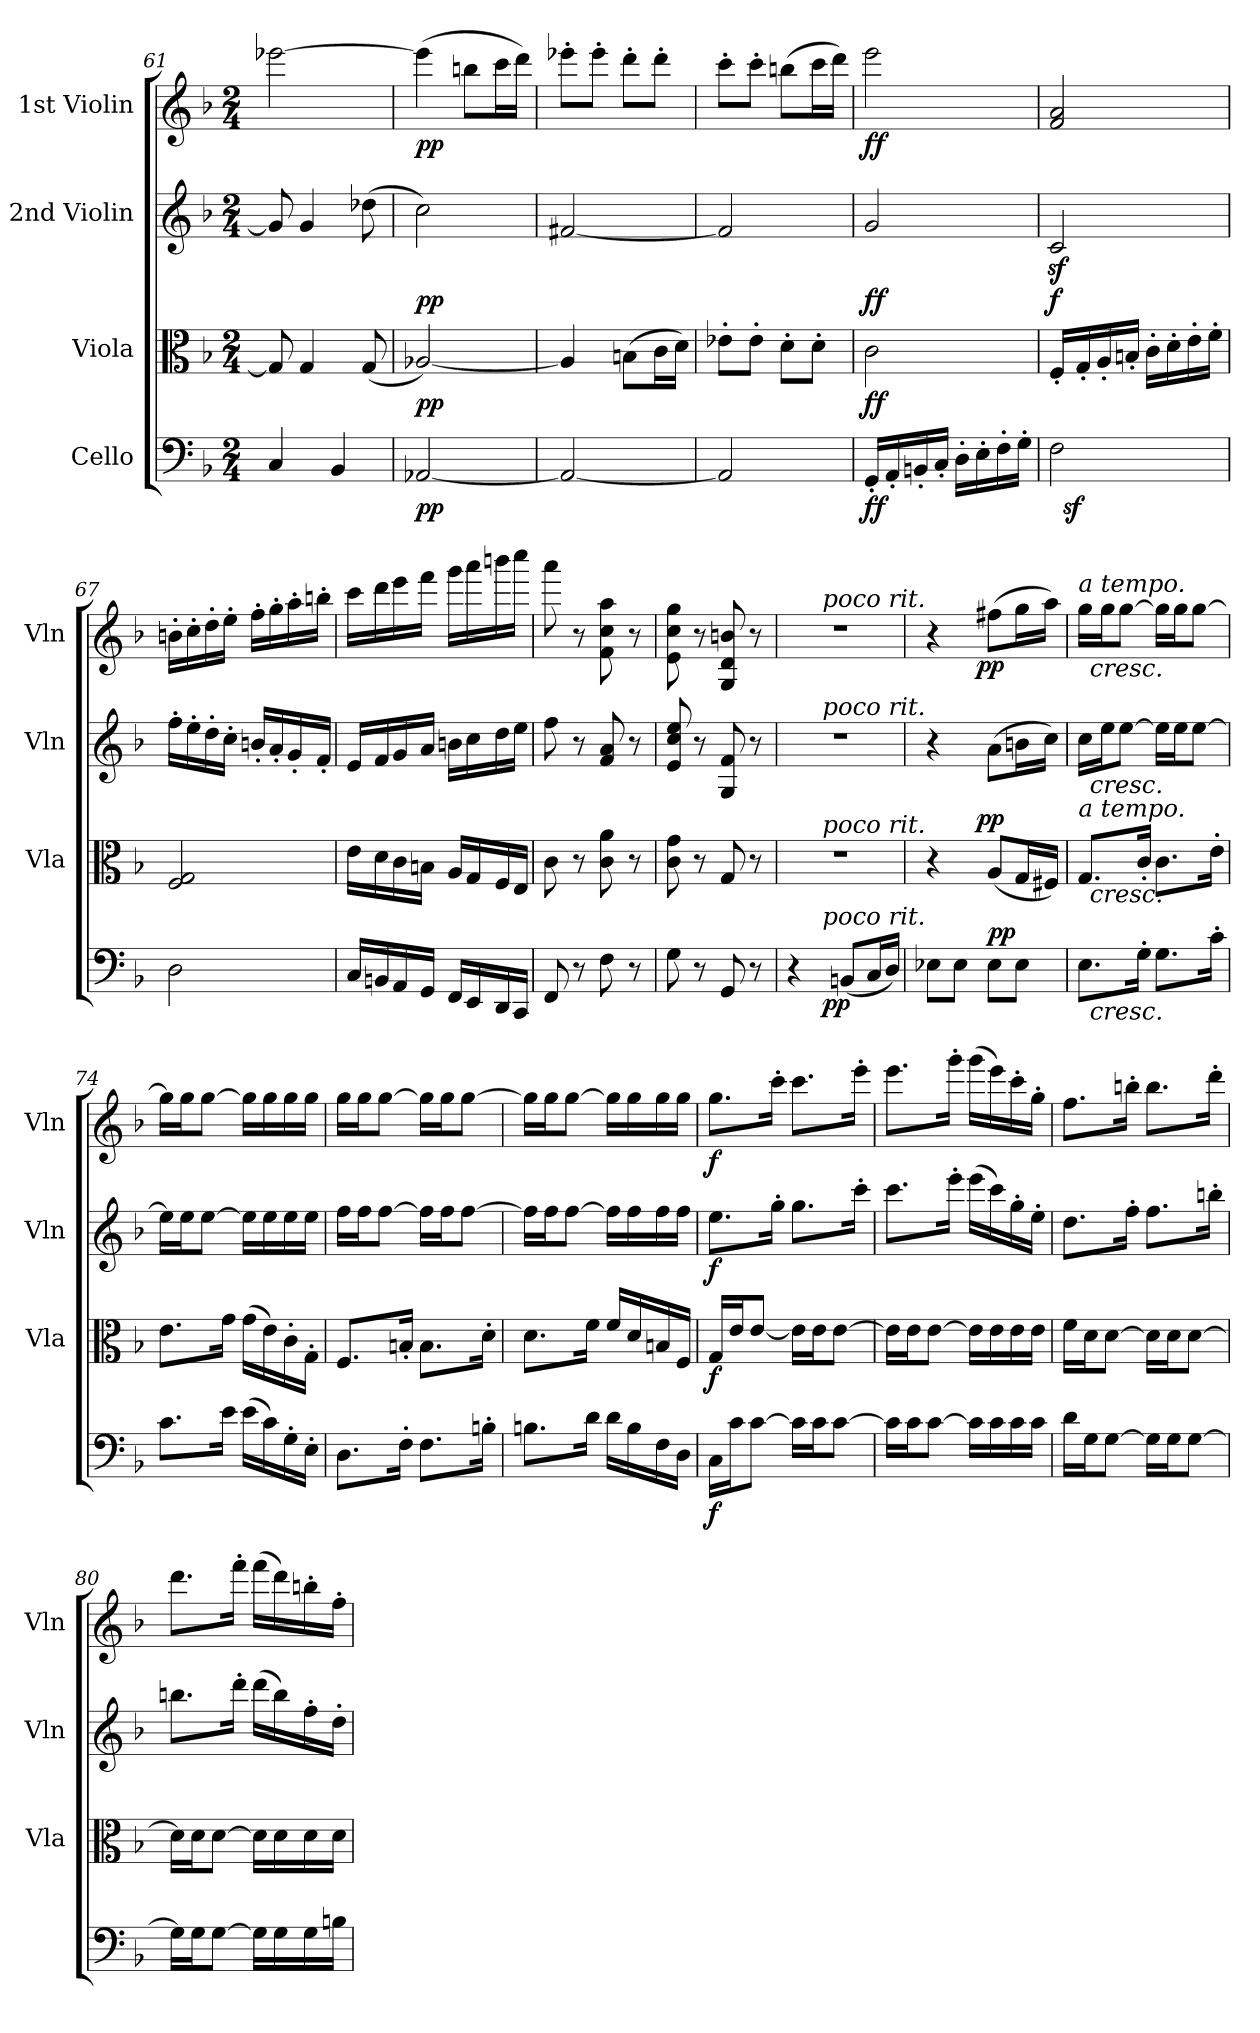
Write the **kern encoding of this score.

**kern	**dynam	**kern	**dynam	**kern	**dynam	**kern	**dynam
*part4	*part4	*part3	*part3	*part2	*part2	*part1	*part1
*staff4	*staff4	*staff3	*staff3	*staff2	*staff2	*staff1	*staff1
*I"Cello	*	*I"Viola	*	*I"2nd Violin	*	*I"1st Violin	*
*	*	*I'Vla	*	*I'Vln	*	*I'Vln	*
*clefF4	*	*clefC3	*	*clefG2	*	*clefG2	*
*k[b-]	*	*k[b-]	*	*k[b-]	*	*k[b-]	*
*F:	*	*F:	*	*F:	*	*F:	*
*M2/4	*	*M2/4	*	*M2/4	*	*M2/4	*
=61	=61	=61	=61	=61	=61	=61	=61
4C/	.	8G/]	.	8g/]	.	[2eee-X\	.
.	.	4G/	.	4g/	.	.	.
4BB-/	.	.	.	.	.	.	.
.	.	(<8G/	.	(>8dd-X\	.	.	.
=62	=62	=62	=62	=62	=62	=62	=62
!	!LO:DY:b	!	!LO:DY:b	!	!LO:DY:b	!	!LO:DY:b
[2AA-X/	pp	[2A-X/)	pp	2cc\)	pp	(>4eee-\]	pp
.	.	.	.	.	.	8bbn\L	.
.	.	.	.	.	.	16ccc\L	.
.	.	.	.	.	.	16ddd\JJ)	.
=63	=63	=63	=63	=63	=63	=63	=63
2AA-/_	.	4A-/]	.	[2f#X/	.	8eee-X'>\L	.
.	.	.	.	.	.	8eee-'>\J	.
.	.	(>8Bn\L	.	.	.	8ddd'>\L	.
.	.	16c\L	.	.	.	8ddd'>\J	.
.	.	16d\JJ)	.	.	.	.	.
=64	=64	=64	=64	=64	=64	=64	=64
2AA-/]	.	8e-X'>\L	.	2f#/]	.	8ccc'>\L	.
.	.	8e-'>\J	.	.	.	8ccc'>\J	.
.	.	8d'>\L	.	.	.	(>8bbn\L	.
.	.	8d'>\J	.	.	.	16ccc\L	.
.	.	.	.	.	.	16ddd\JJ)	.
=65	=65	=65	=65	=65	=65	=65	=65
!	!LO:DY:b	!	!LO:DY:b	!	!LO:DY:b	!	!LO:DY:b
16GG'</LL	ff	2c\	ff	2g/	ff	2eee\	ff
16AA'</	.	.	.	.	.	.	.
16BBn'</	.	.	.	.	.	.	.
16C'</JJ	.	.	.	.	.	.	.
16D'>\LL	.	.	.	.	.	.	.
16E'>\	.	.	.	.	.	.	.
16F'>\	.	.	.	.	.	.	.
16G'>\JJ	.	.	.	.	.	.	.
=66	=66	=66	=66	=66	=66	=66	=66
!	!	!	!	!	!LO:DY:b	!	!
*^	*	*	*	*	*	*	*
2F\	32ryy	.	16F'</LL	.	2cz>/	f	2f/ 2a/	.
!	!	!LO:DY:b	!	!	!	!	!	!
.	4...ryy	sf	.	.	.	.	.	.
.	.	.	16G'</	.	.	.	.	.
.	.	.	16A'</	.	.	.	.	.
.	.	.	16Bn'</JJ	.	.	.	.	.
.	.	.	16c'>\LL	.	.	.	.	.
.	.	.	16d'>\	.	.	.	.	.
.	.	.	16e'>\	.	.	.	.	.
.	.	.	16f'>\JJ	.	.	.	.	.
*v	*v	*	*	*	*	*	*	*
!!LO:PB:g=z
=67	=67	=67	=67	=67	=67	=67	=67
2D\	.	2F/ 2G/	.	16ff'>\LL	.	16bn'>\LL	.
.	.	.	.	16ee'>\	.	16cc'>\	.
.	.	.	.	16dd'>\	.	16dd'>\	.
.	.	.	.	16cc'>\JJ	.	16ee'>\JJ	.
.	.	.	.	16bn'</LL	.	16ff'>\LL	.
.	.	.	.	16a'</	.	16gg'>\	.
.	.	.	.	16g'</	.	16aa'>\	.
.	.	.	.	16f'</JJ	.	16bbn'>\JJ	.
=68	=68	=68	=68	=68	=68	=68	=68
16C/LL	.	16e\LL	.	16e/LL	.	16ccc\LL	.
16BBn/	.	16d\	.	16f/	.	16ddd\	.
16AA/	.	16c\	.	16g/	.	16eee\	.
16GG/JJ	.	16Bn\JJ	.	16a/JJ	.	16fff\JJ	.
16FF/LL	.	16A/LL	.	16bn\LL	.	16ggg\LL	.
16EE/	.	16G/	.	16cc\	.	16aaa\	.
16DD/	.	16F/	.	16dd\	.	16bbbn\	.
16CC/JJ	.	16E/JJ	.	16ee\JJ	.	16cccc\JJ	.
=69	=69	=69	=69	=69	=69	=69	=69
8FF/	.	8c\	.	8ff\	.	8aaa\	.
8r	.	8r	.	8r	.	8r	.
8F\	.	8c\ 8a\	.	8f/ 8a/	.	8f\ 8cc\ 8aa\	.
8r	.	8r	.	8r	.	8r	.
=70	=70	=70	=70	=70	=70	=70	=70
8G\	.	8c\ 8g\	.	8e/ 8cc/ 8ee/	.	8e\ 8cc\ 8gg\	.
8r	.	8r	.	8r	.	8r	.
8GG/	.	8G/	.	8G/ 8f/	.	8G/ 8d/ 8bn/	.
8r	.	8r	.	8r	.	8r	.
=71	=71	=71	=71	=71	=71	=71	=71
*^	*	*^	*	*^	*	*^	*
4r	8.ryy	.	2r	8.ryy	.	2r	8.ryy	.	2r	8.ryy	.
!	!	!	!	!	!	!	!	!	!	!LO:TX:a:i:t=poco rit.	!
!	!	!	!	!	!	!	!LO:TX:a:i:t=poco rit.	!	!	!	!
!	!	!	!	!LO:TX:a:i:t=poco rit.	!	!	!	!	!	!	!
!	!LO:TX:a:i:t=poco rit.	!	!	!	!	!	!	!	!	!	!
!	!	!LO:DY:b	!	!	!	!	!	!	!	!	!
.	4ryy	pp	.	4ryy	.	.	4ryy	.	.	4ryy	.
(<8BBn/L	.	.	.	.	.	.	.	.	.	.	.
16C/L	.	.	.	.	.	.	.	.	.	.	.
16D/JJ)	16ryy	.	.	16ryy	.	.	16ryy	.	.	16ryy	.
*v	*v	*	*	*	*	*v	*v	*	*	*	*
=72	=72	=72	=72	=72	=72	=72	=72	=72	=72
8E-X\L	.	4r	8..ryy	.	4r	.	4r	8..ryy	.
8E-\J	.	.	.	.	.	.	.	.	.
!	!	!	!	!LO:DY:a	!	!	!	!	!LO:DY:b
.	.	.	4ryy	pp	.	.	.	4ryy	pp
!	!LO:DY:a	!	!	!	!	!	!	!	!
8E-\L	pp	(<8A/L	.	.	(>8a\L	.	(>8ff#X\L	.	.
8E-\J	.	16G/L	.	.	16bn\L	.	16gg\L	.	.
.	.	16F#X/JJ)	.	.	16cc\JJ)	.	16aa\JJ)	.	.
.	.	.	32ryy	.	.	.	.	32ryy	.
=73	=73	=73	=73	=73	=73	=73	=73	=73	=73
!	!	!	!	!	!	!	!LO:TX:a:i:t=a tempo.	!	!
!	!	!	!	!	!LO:TX:a:i:t=a tempo.	!	!	!	!
!	!	!LO:TX:a:i:t=a tempo.	!	!	!	!	!	!	!
!LO:TX:a:i:t=a tempo.	!	!	!	!	!	!	!	!	!
*^	*	*	*	*	*^	*	*	*	*
8.E\L	32ryy	.	8.G/L	32ryy	.	16cc\LL	32ryy	.	16gg\LL	32ryy	.
!	!	!	!	!	!	!	!	!	!	!LO:TX:b:i:t=cresc.	!
!	!	!	!	!	!	!	!LO:TX:b:i:t=cresc.	!	!	!	!
!	!	!	!	!LO:TX:b:i:t=cresc.	!	!	!	!	!	!	!
!	!LO:TX:b:i:t=cresc.	!	!	!	!	!	!	!	!	!	!
.	4...ryy	.	.	4...ryy	.	.	4...ryy	.	.	4...ryy	.
.	.	.	.	.	.	16ee\J	.	.	16gg\J	.	.
.	.	.	.	.	.	[8ee\J	.	.	[8gg\J	.	.
16G'>\Jk	.	.	16c'</Jk	.	.	.	.	.	.	.	.
8.G\L	.	.	8.c\L	.	.	16ee\LL]	.	.	16gg\LL]	.	.
.	.	.	.	.	.	16ee\J	.	.	16gg\J	.	.
.	.	.	.	.	.	[8ee\J	.	.	[8gg\J	.	.
16c'>\Jk	.	.	16e'>\Jk	.	.	.	.	.	.	.	.
*v	*v	*	*	*	*	*v	*v	*	*v	*v	*
*	*	*v	*v	*	*	*	*	*
=74	=74	=74	=74	=74	=74	=74	=74
8.c\L	.	8.e\L	.	16ee\LL]	.	16gg\LL]	.
.	.	.	.	16ee\J	.	16gg\J	.
.	.	.	.	[8ee\J	.	[8gg\J	.
16e\Jk	.	16g\Jk	.	.	.	.	.
(>16e\LL	.	(>16g\LL	.	16ee\LL]	.	16gg\LL]	.
16c\)	.	16e\)	.	16ee\	.	16gg\	.
16G'>\	.	16c'>\	.	16ee\	.	16gg\	.
16E'>\JJ	.	16G'>\JJ	.	16ee\JJ	.	16gg\JJ	.
=75	=75	=75	=75	=75	=75	=75	=75
8.D\L	.	8.F/L	.	16ff\LL	.	16gg\LL	.
.	.	.	.	16ff\J	.	16gg\J	.
.	.	.	.	[8ff\J	.	[8gg\J	.
16F'>\Jk	.	16Bn'</Jk	.	.	.	.	.
8.F\L	.	8.B\L	.	16ff\LL]	.	16gg\LL]	.
.	.	.	.	16ff\J	.	16gg\J	.
.	.	.	.	[8ff\J	.	[8gg\J	.
16Bn'>\Jk	.	16d'>\Jk	.	.	.	.	.
!!LO:LB:g=z
=76	=76	=76	=76	=76	=76	=76	=76
8.Bn\L	.	8.d\L	.	16ff\LL]	.	16gg\LL]	.
.	.	.	.	16ff\J	.	16gg\J	.
.	.	.	.	[8ff\J	.	[8gg\J	.
16d\Jk	.	16f\Jk	.	.	.	.	.
16d\LL	.	16f/LL	.	16ff\LL]	.	16gg\LL]	.
16B\	.	16d/	.	16ff\	.	16gg\	.
16F\	.	16Bn/	.	16ff\	.	16gg\	.
16D\JJ	.	16F/JJ	.	16ff\JJ	.	16gg\JJ	.
=77	=77	=77	=77	=77	=77	=77	=77
!	!LO:DY:b	!	!LO:DY:b	!	!LO:DY:b	!	!LO:DY:b
16C\LL	f	16G/LL	f	8.ee\L	f	8.gg\L	f
16c\J	.	16e/J	.	.	.	.	.
[8c\J	.	[8e/J	.	.	.	.	.
.	.	.	.	16gg'>\Jk	.	16ccc'>\Jk	.
16c\LL]	.	16e\LL]	.	8.gg\L	.	8.ccc\L	.
16c\J	.	16e\J	.	.	.	.	.
[8c\J	.	[8e\J	.	.	.	.	.
.	.	.	.	16ccc'>\Jk	.	16eee'>\Jk	.
=78	=78	=78	=78	=78	=78	=78	=78
16c\LL]	.	16e\LL]	.	8.ccc\L	.	8.eee\L	.
16c\J	.	16e\J	.	.	.	.	.
[8c\J	.	[8e\J	.	.	.	.	.
.	.	.	.	16eee'>\Jk	.	16ggg'>\Jk	.
16c\LL]	.	16e\LL]	.	(>16eee\LL	.	(>16ggg\LL	.
16c\	.	16e\	.	16ccc\)	.	16eee\)	.
16c\	.	16e\	.	16gg'>\	.	16ccc'>\	.
16c\JJ	.	16e\JJ	.	16ee'>\JJ	.	16gg'>\JJ	.
=79	=79	=79	=79	=79	=79	=79	=79
16d\LL	.	16f\LL	.	8.dd\L	.	8.ff\L	.
16G\J	.	16d\J	.	.	.	.	.
[8G\J	.	[8d\J	.	.	.	.	.
.	.	.	.	16ff'>\Jk	.	16bbn'>\Jk	.
16G\LL]	.	16d\LL]	.	8.ff\L	.	8.bb\L	.
16G\J	.	16d\J	.	.	.	.	.
[8G\J	.	[8d\J	.	.	.	.	.
.	.	.	.	16bbn'>\Jk	.	16ddd'>\Jk	.
=80	=80	=80	=80	=80	=80	=80	=80
16G\LL]	.	16d\LL]	.	8.bbn\L	.	8.ddd\L	.
16G\J	.	16d\J	.	.	.	.	.
[8G\J	.	[8d\J	.	.	.	.	.
.	.	.	.	16ddd'>\Jk	.	16fff'>\Jk	.
16G\LL]	.	16d\LL]	.	(>16ddd\LL	.	(>16fff\LL	.
16G\	.	16d\	.	16bb\)	.	16ddd\)	.
16G\	.	16d\	.	16ff'>\	.	16bbn'>\	.
16Bn\JJ	.	16d\JJ	.	16dd'>\JJ	.	16ff'>\JJ	.
=	=	=	=	=	=	=	=
*-	*-	*-	*-	*-	*-	*-	*-
